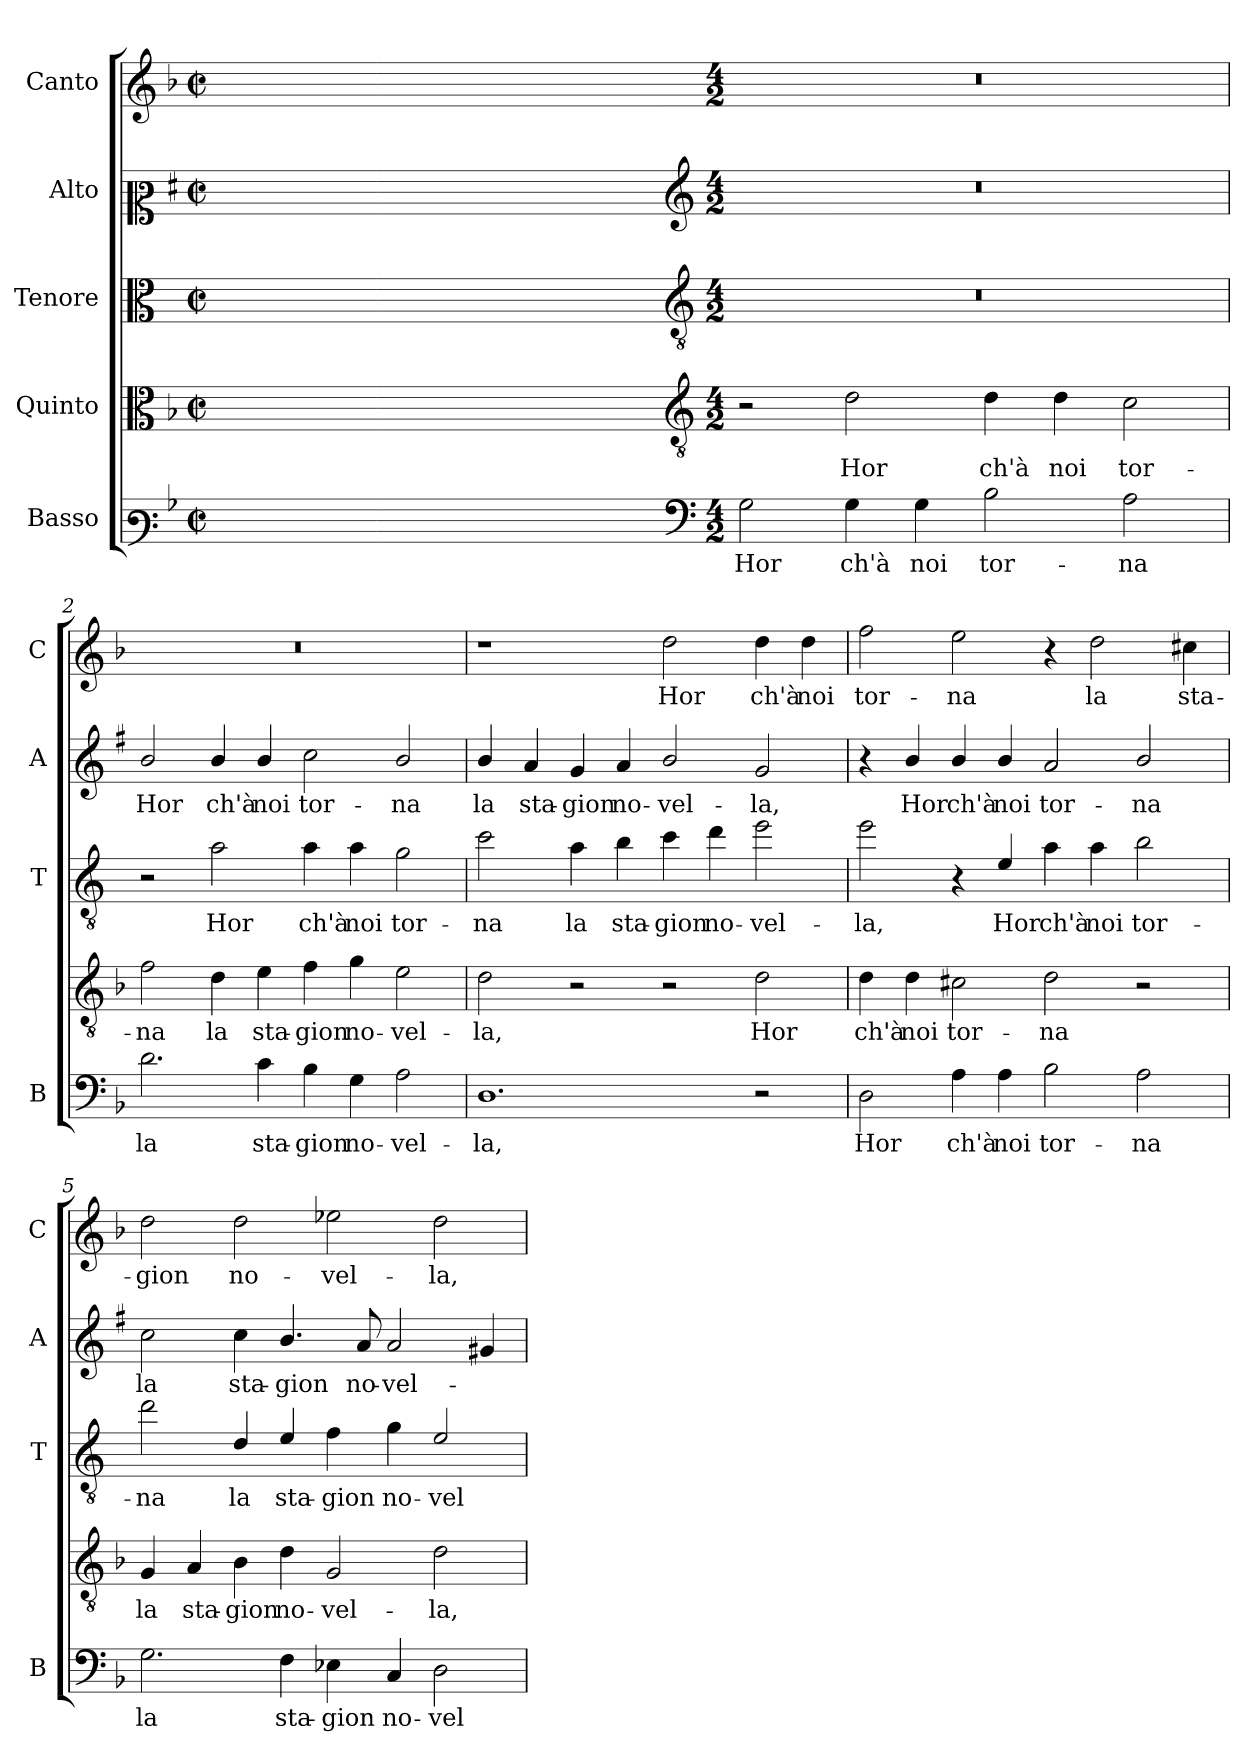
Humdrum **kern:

**kern	**text	**kern	**text	**kern	**text	**kern	**text	**kern	**text
*part5	*part5	*part4	*part4	*part3	*part3	*part2	*part2	*part1	*part1
*staff5	*staff5	*staff4	*staff4	*staff3	*staff3	*staff2	*staff2	*staff1	*staff1
*I"Basso	*	*I"Quinto	*	*I"Tenore	*	*I"Alto	*	*I"Canto	*
*I'B	*	*	*	*I'T	*	*I'A	*	*I'C	*
*clefF3	*	*clefC3	*	*clefC3	*	*clefC2	*	*clefG2	*
*	*	*	*	*ITrd4c7	*	*ITrd1c2	*	*	*
*k[b-]	*	*k[b-]	*	*k[b-]	*	*k[b-]	*	*k[b-]	*
*F:	*	*F:	*	*F:	*	*F:	*	*F:	*
*M2/2	*	*M2/2	*	*M2/2	*	*M2/2	*	*M2/2	*
*met(c|)	*	*met(c|)	*	*met(c|)	*	*met(c|)	*	*met(c|)	*
=	=	=	=	=	=	=	=	=	=
1ryy	.	1ryy	.	1ryy	.	1ryy	.	1ryy	.
=1X-	=1X-	=1X-	=1X-	=1X-	=1X-	=1X-	=1X-	=1X-	=1X-
4ryy	.	4ryy	.	4ryy	.	4ryy	.	4ryy	.
4ryy	.	4ryy	.	4ryy	.	4ryy	.	4ryy	.
4ryy	.	4ryy	.	4ryy	.	4ryy	.	4ryy	.
4ryy	.	4ryy	.	4ryy	.	4ryy	.	4ryy	.
=1-	=1-	=1-	=1-	=1-	=1-	=1-	=1-	=1-	=1-
*clefF4	*	*clefGv2	*	*clefGv2	*	*clefG2	*	*	*
*M4/2	*	*M4/2	*	*M4/2	*	*M4/2	*	*M4/2	*
!	!LO:LY:b	!	!	!	!	!	!	!	!
2G\	Hor	2r	.	0r	.	0r	.	0r	.
!	!LO:LY:b	!	!LO:LY:b	!	!	!	!	!	!
4G\	ch'à	2d\	Hor	.	.	.	.	.	.
!	!LO:LY:b	!	!	!	!	!	!	!	!
4G\	noi	.	.	.	.	.	.	.	.
!	!LO:LY:b	!	!LO:LY:b	!	!	!	!	!	!
2B-\	tor-	4d\	ch'à	.	.	.	.	.	.
!	!	!	!LO:LY:b	!	!	!	!	!	!
.	.	4d\	noi	.	.	.	.	.	.
!	!LO:LY:b	!	!LO:LY:b	!	!	!	!	!	!
2A\	-na	2c\	tor-	.	.	.	.	.	.
=2	=2	=2	=2	=2	=2	=2	=2	=2	=2
!	!LO:LY:b	!	!LO:LY:b	!	!	!	!LO:LY:b	!	!
2.d\	la	2f\	-na	2r	.	2a/	Hor	0r	.
!	!	!	!LO:LY:b	!	!LO:LY:b	!	!LO:LY:b	!	!
.	.	4d\	la	2d\	Hor	4a/	ch'à	.	.
!	!LO:LY:b	!	!LO:LY:b	!	!	!	!LO:LY:b	!	!
4c\	sta-	4e\	sta-	.	.	4a/	noi	.	.
!	!LO:LY:b	!	!LO:LY:b	!	!LO:LY:b	!	!LO:LY:b	!	!
4B-\	-gion	4f\	-gion	4d\	ch'à	2b-\	tor-	.	.
!	!LO:LY:b	!	!LO:LY:b	!	!LO:LY:b	!	!	!	!
4G\	no-	4g\	no-	4d\	noi	.	.	.	.
!	!LO:LY:b	!	!LO:LY:b	!	!LO:LY:b	!	!LO:LY:b	!	!
2A\	-vel-	2e\	-vel-	2c\	tor-	2a/	-na	.	.
!!LO:LB:g=z
=3	=3	=3	=3	=3	=3	=3	=3	=3	=3
!	!LO:LY:b	!	!LO:LY:b	!	!LO:LY:b	!	!LO:LY:b	!	!
1.D	-la,	2d\	-la,	2f\	-na	4a/	la	1r	.
!	!	!	!	!	!	!	!LO:LY:b	!	!
.	.	.	.	.	.	4g/	sta-	.	.
!	!	!	!	!	!LO:LY:b	!	!LO:LY:b	!	!
.	.	2r	.	4d\	la	4f/	-gion	.	.
!	!	!	!	!	!LO:LY:b	!	!LO:LY:b	!	!
.	.	.	.	4e\	sta-	4g/	no-	.	.
!	!	!	!	!	!LO:LY:b	!	!LO:LY:b	!	!LO:LY:b
.	.	2r	.	4f\	-gion	2a/	-vel-	2dd\	Hor
!	!	!	!	!	!LO:LY:b	!	!	!	!
.	.	.	.	4g\	no-	.	.	.	.
!	!	!	!LO:LY:b	!	!LO:LY:b	!	!LO:LY:b	!	!LO:LY:b
2r	.	2d\	Hor	2a\	-vel-	2f/	-la,	4dd\	ch'à
!	!	!	!	!	!	!	!	!	!LO:LY:b
.	.	.	.	.	.	.	.	4dd\	noi
=4	=4	=4	=4	=4	=4	=4	=4	=4	=4
!	!LO:LY:b	!	!LO:LY:b	!	!LO:LY:b	!	!	!	!LO:LY:b
2D\	Hor	4d\	ch'à	2a\	-la,	4r	.	2ff\	tor-
!	!	!	!LO:LY:b	!	!	!	!LO:LY:b	!	!
.	.	4d\	noi	.	.	4a/	Hor	.	.
!	!LO:LY:b	!	!LO:LY:b	!	!	!	!LO:LY:b	!	!LO:LY:b
4A\	ch'à	2c#X\	tor-	4r	.	4a/	ch'à	2ee\	-na
!	!LO:LY:b	!	!	!	!LO:LY:b	!	!LO:LY:b	!	!
4A\	noi	.	.	4A/	Hor	4a/	noi	.	.
!	!LO:LY:b	!	!LO:LY:b	!	!LO:LY:b	!	!LO:LY:b	!	!
2B-\	tor-	2d\	-na	4d\	ch'à	2g/	tor-	4r	.
!	!	!	!	!	!LO:LY:b	!	!	!	!LO:LY:b
.	.	.	.	4d\	noi	.	.	2dd\	la
!	!LO:LY:b	!	!	!	!LO:LY:b	!	!LO:LY:b	!	!
2A\	-na	2r	.	2e\	tor-	2a/	-na	.	.
!	!	!	!	!	!	!	!	!	!LO:LY:b
.	.	.	.	.	.	.	.	4cc#X\	sta-
=5	=5	=5	=5	=5	=5	=5	=5	=5	=5
!	!LO:LY:b	!	!LO:LY:b	!	!LO:LY:b	!	!LO:LY:b	!	!LO:LY:b
2.G\	la	4G/	la	2g\	-na	2b-\	la	2dd\	-gion
!	!	!	!LO:LY:b	!	!	!	!	!	!
.	.	4A/	sta-	.	.	.	.	.	.
!	!	!	!LO:LY:b	!	!LO:LY:b	!	!LO:LY:b	!	!LO:LY:b
.	.	4B-\	-gion	4G/	la	4b-\	sta-	2dd\	no-
!	!LO:LY:b	!	!LO:LY:b	!	!LO:LY:b	!	!LO:LY:b	!	!
4F\	sta-	4d\	no-	4A/	sta-	4.a/	-gion	.	.
!	!LO:LY:b	!	!LO:LY:b	!	!LO:LY:b	!	!	!	!LO:LY:b
4E-X\	-gion	2G/	-vel-	4B-\	-gion	.	.	2ee-X\	-vel-
!	!	!	!	!	!	!	!LO:LY:b	!	!
.	.	.	.	.	.	8g/	no-	.	.
!	!LO:LY:b	!	!	!	!LO:LY:b	!	!LO:LY:b	!	!
4C/	no-	.	.	4c\	no-	2g/	-vel-	.	.
!	!LO:LY:b	!	!LO:LY:b	!	!LO:LY:b	!	!	!	!LO:LY:b
2D\	-vel-	2d\	-la,	2A/	-vel-	.	.	2dd\	-la,
.	.	.	.	.	.	4f#X/	.	.	.
=	=	=	=	=	=	=	=	=	=
*-	*-	*-	*-	*-	*-	*-	*-	*-	*-
